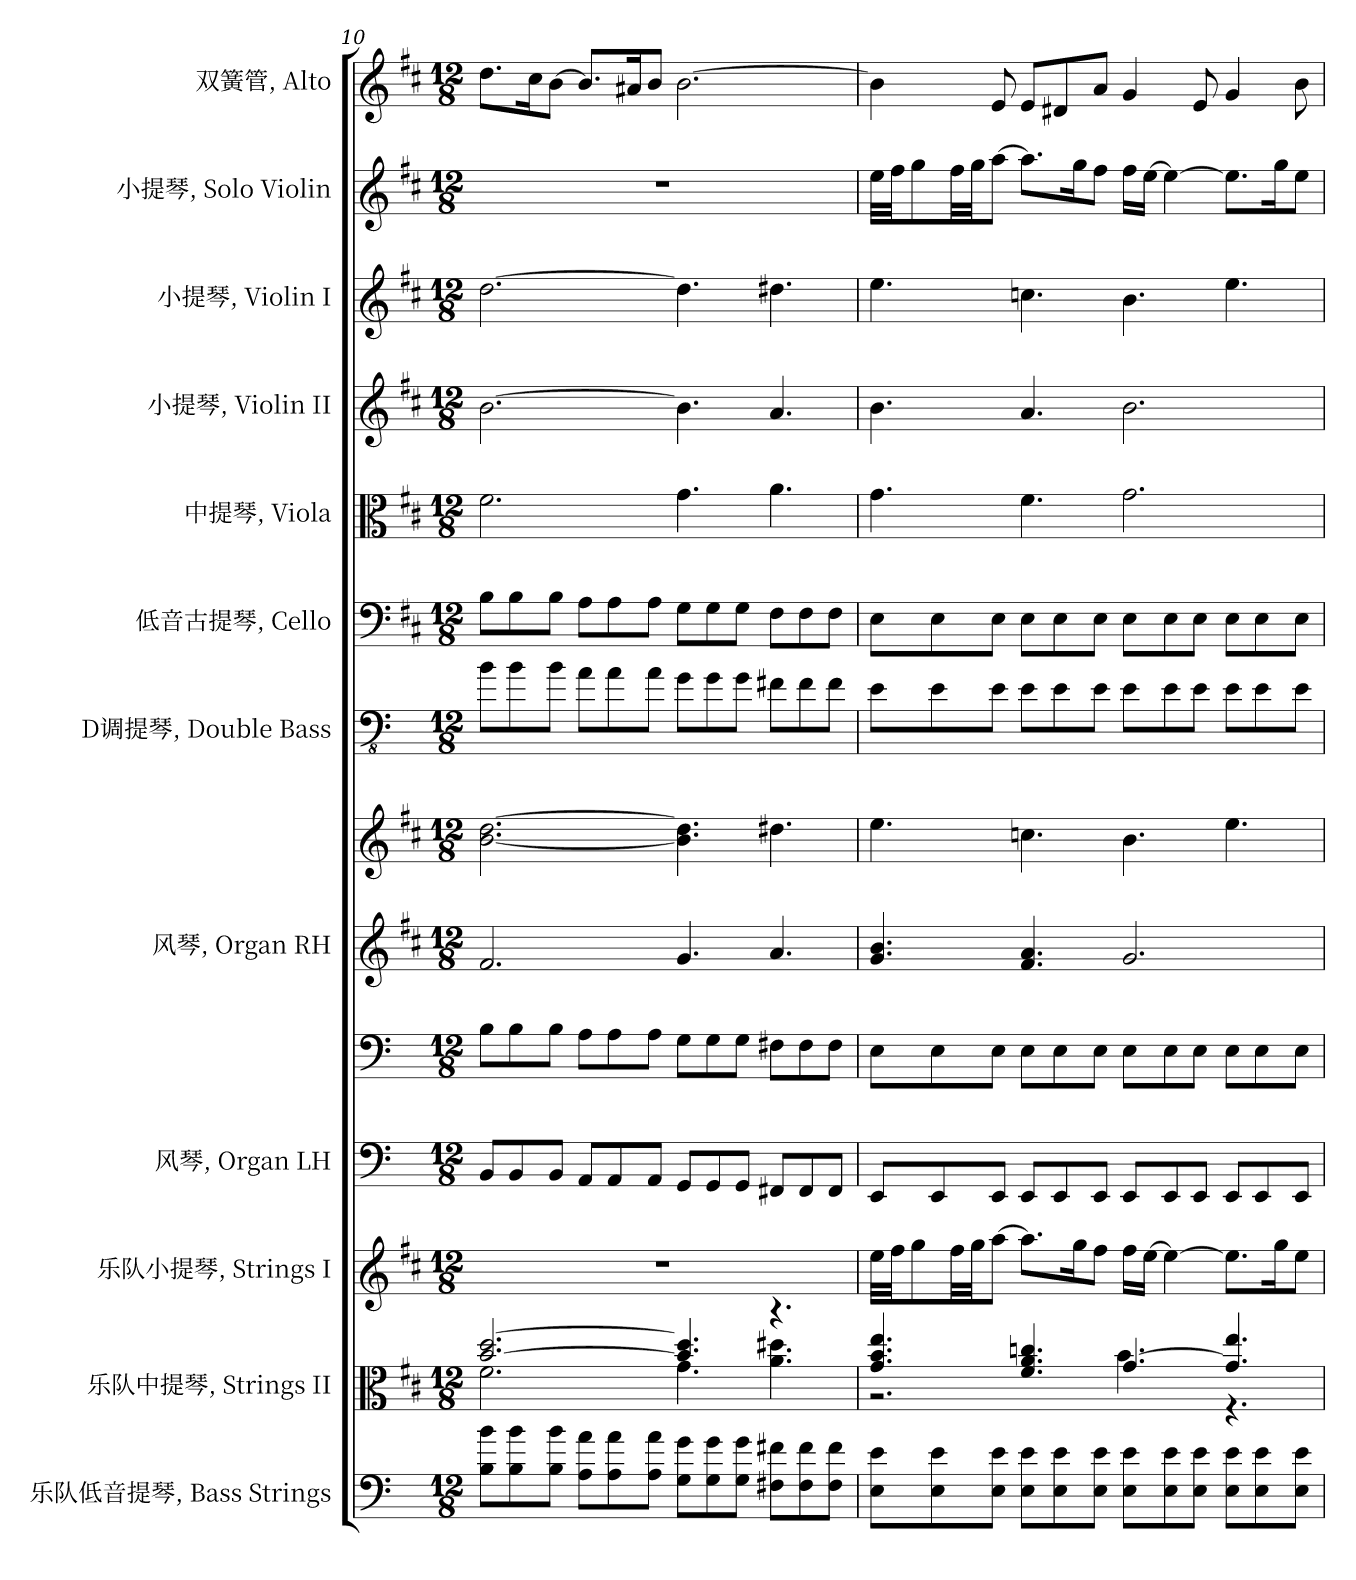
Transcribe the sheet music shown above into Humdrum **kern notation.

**kern	**kern	**kern	**kern	**kern	**kern	**kern	**kern	**kern	**kern	**kern	**kern	**kern	**kern
*part12	*part11	*part10	*part9	*part9	*part8	*part8	*part7	*part6	*part5	*part4	*part3	*part2	*part1
*staff14	*staff13	*staff12	*staff11	*staff10	*staff9	*staff8	*staff7	*staff6	*staff5	*staff4	*staff3	*staff2	*staff1
*I"乐队低音提琴, Bass Strings	*I"乐队中提琴, Strings II	*I"乐队小提琴, Strings I	*I"风琴, Organ LH	*	*I"风琴, Organ RH	*	*I"D调提琴, Double Bass	*I"低音古提琴, Cello	*I"中提琴, Viola	*I"小提琴, Violin II	*I"小提琴, Violin I	*I"小提琴, Solo Violin	*I"双簧管, Alto
*	*	*	*I'Org.	*	*I'Org.	*	*	*	*I'Vla.	*I'Vln.	*I'Vln.	*I'Vln.	*
!!LO:PB:g=z
*clefF4	*clefC3	*clefG2	*clefF4	*clefF4	*clefG2	*clefG2	*clefFv4	*clefF4	*clefC3	*clefG2	*clefG2	*clefG2	*clefG2
*ITrd7c12	*	*	*	*	*	*	*ITrd7c12	*	*	*	*	*	*
*k[]	*k[f#c#]	*k[f#c#]	*k[]	*k[]	*k[f#c#]	*k[f#c#]	*k[]	*k[f#c#]	*k[f#c#]	*k[f#c#]	*k[f#c#]	*k[f#c#]	*k[f#c#]
*M12/8	*M12/8	*M12/8	*M12/8	*M12/8	*M12/8	*M12/8	*M12/8	*M12/8	*M12/8	*M12/8	*M12/8	*M12/8	*M12/8
=10	=10	=10	=10	=10	=10	=10	=10	=10	=10	=10	=10	=10	=10
*	*^	*	*	*	*	*	*	*	*	*	*	*	*
8BB\ 8B\L	[2.b/ [2.dd/	2.f#\	1.r	8BB/L	8B\L	2.f#/	[2.b\ [2.dd\	8BB\L	8B\L	2.f#\	[2.b\	[2.dd\	1.r	8.dd\L
8BB\ 8B\	.	.	.	8BB/	8B\	.	.	8BB\	8B\	.	.	.	.	.
.	.	.	.	.	.	.	.	.	.	.	.	.	.	16cc#\K
8BB\ 8B\J	.	.	.	8BB/J	8B\J	.	.	8BB\J	8B\J	.	.	.	.	[8b\J
8AA\ 8A\L	.	.	.	8AA/L	8A\L	.	.	8AA\L	8A\L	.	.	.	.	8.b/L]
8AA\ 8A\	.	.	.	8AA/	8A\	.	.	8AA\	8A\	.	.	.	.	.
.	.	.	.	.	.	.	.	.	.	.	.	.	.	16a#X/K
8AA\ 8A\J	.	.	.	8AA/J	8A\J	.	.	8AA\J	8A\J	.	.	.	.	8b/J
8GG\ 8G\L	4.b/] 4.dd/]	4.g\	.	8GG/L	8G\L	4.g/	4.b\] 4.dd\]	8GG\L	8G\L	4.g\	4.b\]	4.dd\]	.	[2.b\
8GG\ 8G\	.	.	.	8GG/	8G\	.	.	8GG\	8G\	.	.	.	.	.
8GG\ 8G\J	.	.	.	8GG/J	8G\J	.	.	8GG\J	8G\J	.	.	.	.	.
8FF#X\ 8F#X\L	4.r	4.a\ 4.dd#X\	.	8FF#X/L	8F#X\L	4.a/	4.dd#X\	8FF#X\L	8F#\L	4.a\	4.a/	4.dd#X\	.	.
8FF#\ 8F#\	.	.	.	8FF#/	8F#\	.	.	8FF#\	8F#\	.	.	.	.	.
8FF#\ 8F#\J	.	.	.	8FF#/J	8F#\J	.	.	8FF#\J	8F#\J	.	.	.	.	.
=11	=11	=11	=11	=11	=11	=11	=11	=11	=11	=11	=11	=11	=11	=11
8EE\ 8E\L	4.g/ 4.b/ 4.ee/	2.r	32ee\LLL	8EE/L	8E\L	4.g/ 4.b/	4.ee\	8EE\L	8E\L	4.g\	4.b\	4.ee\	32ee\LLL	4b\]
.	.	.	32ff#\JJ	.	.	.	.	.	.	.	.	.	32ff#\JJ	.
.	.	.	8gg\	.	.	.	.	.	.	.	.	.	8gg\	.
8EE\ 8E\	.	.	.	8EE/	8E\	.	.	8EE\	8E\	.	.	.	.	.
.	.	.	32ff#\LL	.	.	.	.	.	.	.	.	.	32ff#\LL	.
.	.	.	32gg\JJ	.	.	.	.	.	.	.	.	.	32gg\JJ	.
8EE\ 8E\J	.	.	[8aa\J	8EE/J	8E\J	.	.	8EE\J	8E\J	.	.	.	[8aa\J	8e/
8EE\ 8E\L	4.f#/ 4.a/ 4.ccn/	.	8.aa\L]	8EE/L	8E\L	4.f#/ 4.a/	4.ccn\	8EE\L	8E\L	4.f#\	4.a/	4.ccn\	8.aa\L]	8e/L
8EE\ 8E\	.	.	.	8EE/	8E\	.	.	8EE\	8E\	.	.	.	.	8d#X/
.	.	.	16gg\K	.	.	.	.	.	.	.	.	.	16gg\K	.
8EE\ 8E\J	.	.	8ff#\J	8EE/J	8E\J	.	.	8EE\J	8E\J	.	.	.	8ff#\J	8a/J
8EE\ 8E\L	[4.g/	4.b\	16ff#\LL	8EE/L	8E\L	2.g/	4.b\	8EE\L	8E\L	2.g\	2.b\	4.b\	16ff#\LL	4g/
.	.	.	[16ee\JJ	.	.	.	.	.	.	.	.	.	[16ee\JJ	.
8EE\ 8E\	.	.	4ee\_	8EE/	8E\	.	.	8EE\	8E\	.	.	.	4ee\_	.
8EE\ 8E\J	.	.	.	8EE/J	8E\J	.	.	8EE\J	8E\J	.	.	.	.	8e/
8EE\ 8E\L	4.g/] 4.ee/	4.r	8.ee\L]	8EE/L	8E\L	.	4.ee\	8EE\L	8E\L	.	.	4.ee\	8.ee\L]	4g/
8EE\ 8E\	.	.	.	8EE/	8E\	.	.	8EE\	8E\	.	.	.	.	.
.	.	.	16gg\K	.	.	.	.	.	.	.	.	.	16gg\K	.
8EE\ 8E\J	.	.	8ee\J	8EE/J	8E\J	.	.	8EE\J	8E\J	.	.	.	8ee\J	8b\
*	*v	*v	*	*	*	*	*	*	*	*	*	*	*	*
=	=	=	=	=	=	=	=	=	=	=	=	=	=
*-	*-	*-	*-	*-	*-	*-	*-	*-	*-	*-	*-	*-	*-
